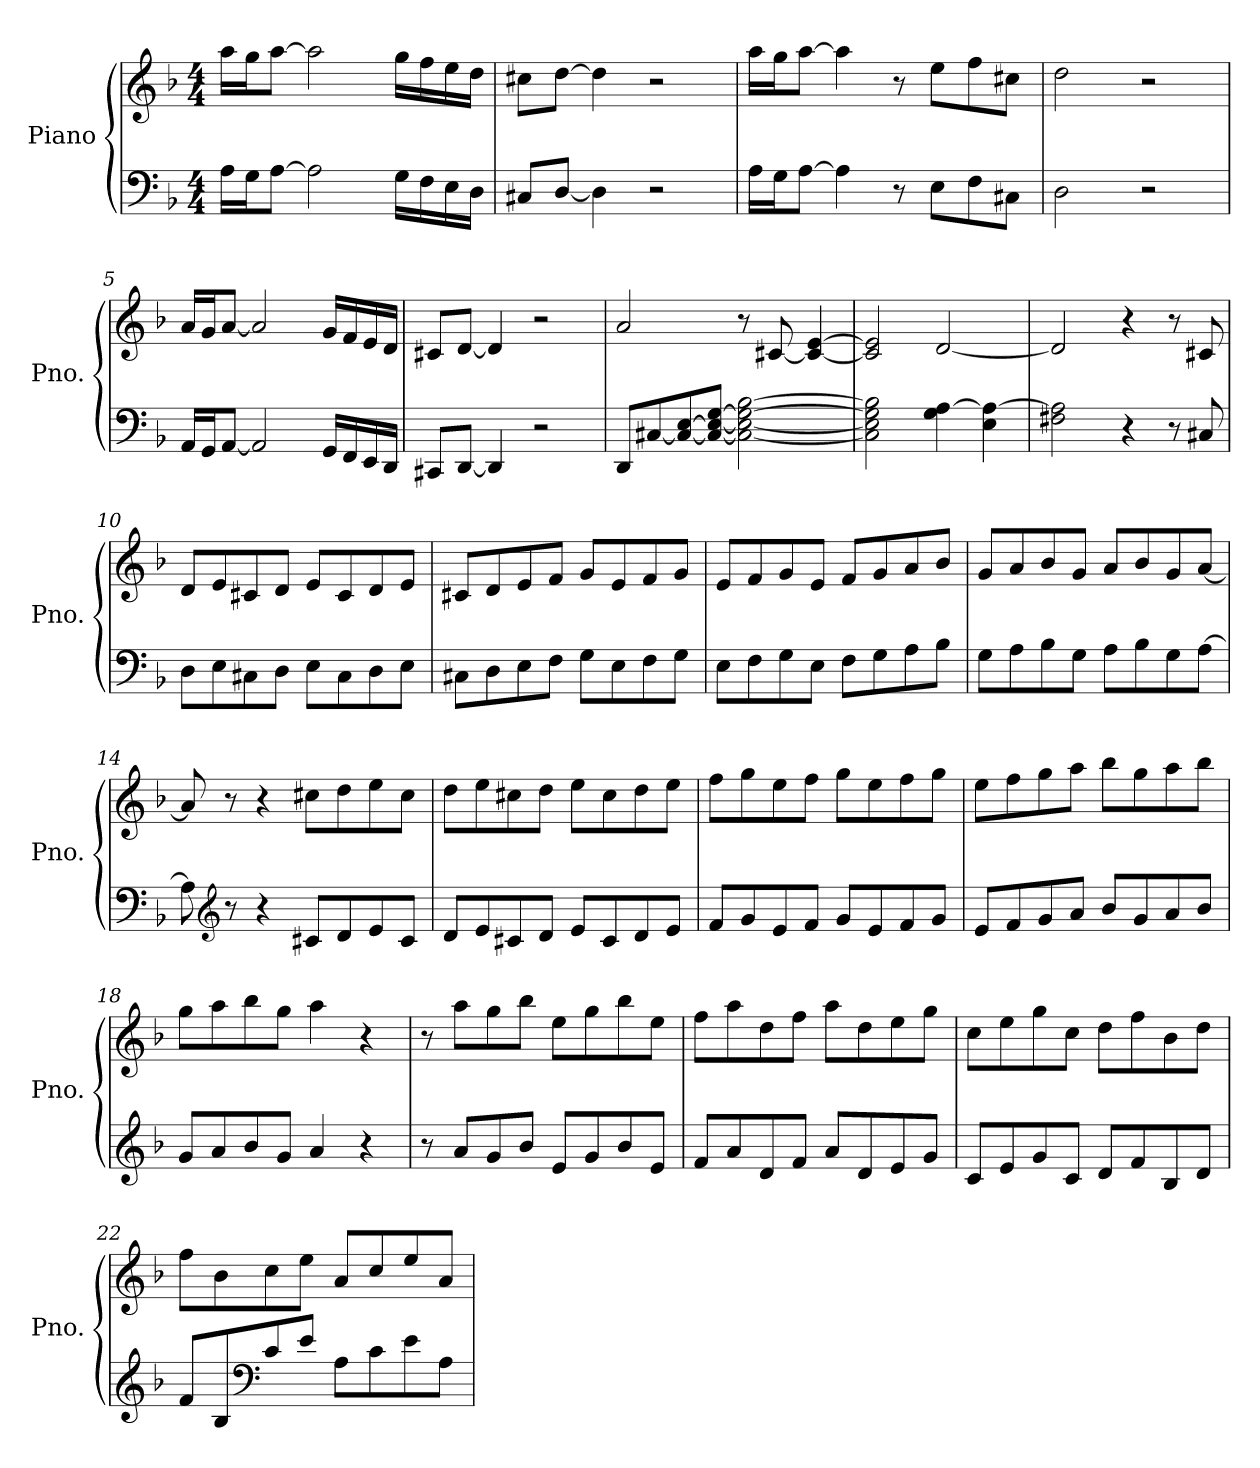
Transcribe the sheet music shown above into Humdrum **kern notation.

**kern	**kern
*part1	*part1
*staff2	*staff1
*I"Piano	*
*I'Pno.	*
*clefF4	*clefG2
*k[b-]	*k[b-]
*F:	*F:
*M4/4	*M4/4
=1	=1
16A\LL	16aa\LL
16G\J	16gg\J
[8A\J	[8aa\J
2A\]	2aa\]
16G\LL	16gg\LL
16F\	16ff\
16E\	16ee\
16D\JJ	16dd\JJ
=2	=2
8C#X/L	8cc#X\L
[8D/J	[8dd\J
4D\]	4dd\]
2r	2r
=3	=3
16A\LL	16aa\LL
16G\J	16gg\J
[8A\J	[8aa\J
4A\]	4aa\]
8r	8r
8E\L	8ee\L
8F\	8ff\
8C#X\J	8cc#X\J
=4	=4
2D\	2dd\
2r	2r
=5	=5
16AA/LL	16a/LL
16GG/J	16g/J
[8AA/J	[8a/J
2AA/]	2a/]
16GG/LL	16g/LL
16FF/	16f/
16EE/	16e/
16DD/JJ	16d/JJ
=6	=6
8CC#X/L	8c#X/L
[8DD/J	[8d/J
4DD/]	4d/]
2r	2r
!!LO:LB:g=z
=7	=7
8DD/L	2a/
[8C#X/	.
8C#/_ [8E/	.
8C#/_ 8E/_ [8G/J	.
2C#\_ 2E\_ 2G\_ [2B-\	8r
.	[8c#X/
.	4c#/_ [4e/
=8	=8
2C#\] 2E\] 2G\] 2B-\]	2c#/] 2e/]
4G\ [4A\	[2d/
4E\ 4A\_	.
=9	=9
2F#X\ 2A\]	2d/]
4r	4r
8r	8r
8C#X/	8c#X/
=10	=10
8D\L	8d/L
8E\	8e/
8C#X\	8c#X/
8D\J	8d/J
8E\L	8e/L
8C#\	8c#/
8D\	8d/
8E\J	8e/J
=11	=11
8C#X\L	8c#X/L
8D\	8d/
8E\	8e/
8F\J	8f/J
8G\L	8g/L
8E\	8e/
8F\	8f/
8G\J	8g/J
!!LO:LB:g=z
=12	=12
8E\L	8e/L
8F\	8f/
8G\	8g/
8E\J	8e/J
8F\L	8f/L
8G\	8g/
8A\	8a/
8B-\J	8b-/J
=13	=13
8G\L	8g/L
8A\	8a/
8B-\	8b-/
8G\J	8g/J
8A\L	8a/L
8B-\	8b-/
8G\	8g/
[8A\J	[8a/J
=14	=14
8A\]	8a/]
*clefG2	*
8r	8r
4r	4r
8c#X/L	8cc#X\L
8d/	8dd\
8e/	8ee\
8c#/J	8cc#\J
=15	=15
8d/L	8dd\L
8e/	8ee\
8c#X/	8cc#X\
8d/J	8dd\J
8e/L	8ee\L
8c#/	8cc#\
8d/	8dd\
8e/J	8ee\J
!!LO:LB:g=z
=16	=16
8f/L	8ff\L
8g/	8gg\
8e/	8ee\
8f/J	8ff\J
8g/L	8gg\L
8e/	8ee\
8f/	8ff\
8g/J	8gg\J
=17	=17
8e/L	8ee\L
8f/	8ff\
8g/	8gg\
8a/J	8aa\J
8b-/L	8bb-\L
8g/	8gg\
8a/	8aa\
8b-/J	8bb-\J
=18	=18
8g/L	8gg\L
8a/	8aa\
8b-/	8bb-\
8g/J	8gg\J
4a/	4aa\
4r	4r
=19	=19
8r	8r
8a/L	8aa\L
8g/	8gg\
8b-/J	8bb-\J
8e/L	8ee\L
8g/	8gg\
8b-/	8bb-\
8e/J	8ee\J
=20	=20
8f/L	8ff\L
8a/	8aa\
8d/	8dd\
8f/J	8ff\J
8a/L	8aa\L
8d/	8dd\
8e/	8ee\
8g/J	8gg\J
!!LO:LB:g=z
=21	=21
8c/L	8cc\L
8e/	8ee\
8g/	8gg\
8c/J	8cc\J
8d/L	8dd\L
8f/	8ff\
8B-/	8b-\
8d/J	8dd\J
=22	=22
8f/L	8ff\L
8B-/	8b-\
*clefF4	*
8c/	8cc\
8e/J	8ee\J
8A\L	8a/L
8c\	8cc/
8e\	8ee/
8A\J	8a/J
=	=
*-	*-
